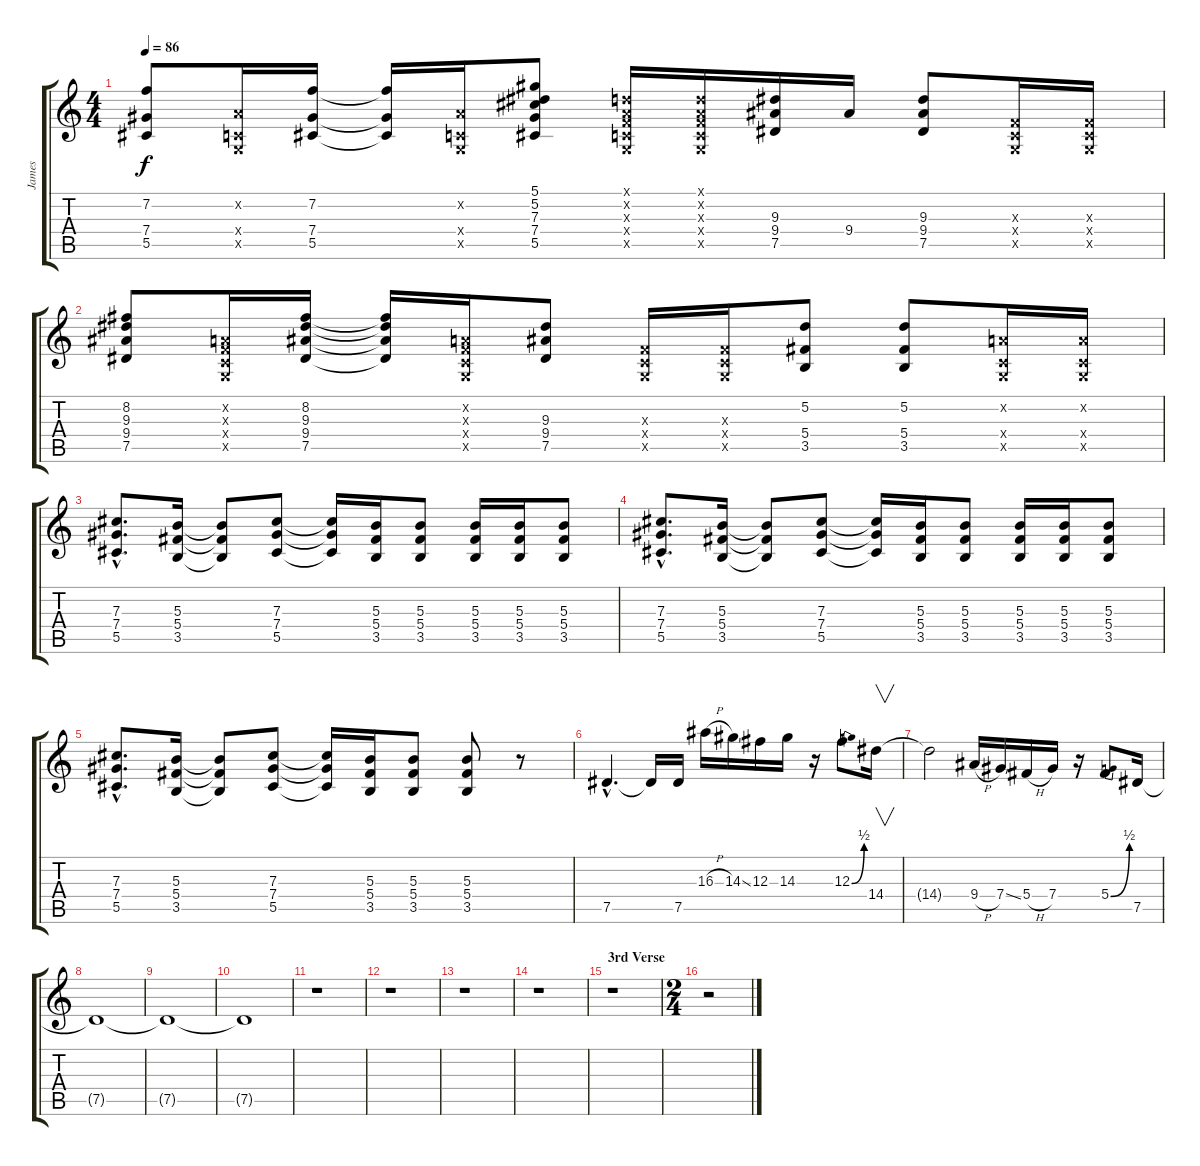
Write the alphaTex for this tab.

\track ("James" "James") {instrument overdrivenguitar}
\staff {score tabs}
\tuning (Eb4 Bb3 Gb3 Db3 Ab2 Eb2) {hide}
\ts (4 4)
\tempo 86
\clef g2
\ks c
(7.2 7.4 5.5).8{dy f} (-1.2{x} -1.4{x} -1.5{x}).16 (7.2 7.4 5.5).16 (7.2{t} 7.4{t} 5.5{t}).16 (-1.2{x} -1.4{x} -1.5{x}).16 (5.1 5.2 7.3 7.4 5.5).8 (-1.1{x} -1.2{x} -1.3{x} -1.4{x} -1.5{x}).16 (-1.1{x} -1.2{x} -1.3{x} -1.4{x} -1.5{x}).16 (9.3 9.4 7.5).16 9.4.16 (9.3 9.4 7.5).8 (-1.3{x} -1.4{x} -1.5{x}).16 (-1.3{x} -1.4{x} -1.5{x}).16 |
(8.2 9.3 9.4 7.5).8 (-1.2{x} -1.3{x} -1.4{x} -1.5{x}).16 (8.2 9.3 9.4 7.5).16 (8.2{t} 9.3{t} 9.4{t} 7.5{t}).16 (-1.2{x} -1.3{x} -1.4{x} -1.5{x}).16 (9.3 9.4 7.5).8 (-1.3{x} -1.4{x} -1.5{x}).16 (-1.3{x} -1.4{x} -1.5{x}).16 (5.2 5.4 3.5).8 (5.2 5.4 3.5).8 (-1.2{x} -1.4{x} -1.5{x}).16 (-1.2{x} -1.4{x} -1.5{x}).16 |
(7.3{hac} 7.4{hac} 5.5{hac}).8{d} (5.3 5.4 3.5).16 (5.3{t} 5.4{t} 3.5{t}).8 (7.3 7.4 5.5).8 (7.3{t} 7.4{t} 5.5{t}).16 (5.3 5.4 3.5).16 (5.3 5.4 3.5).8 (5.3 5.4 3.5).16 (5.3 5.4 3.5).16 (5.3 5.4 3.5).8 |
(7.3{hac} 7.4{hac} 5.5{hac}).8{d} (5.3 5.4 3.5).16 (5.3{t} 5.4{t} 3.5{t}).8 (7.3 7.4 5.5).8 (7.3{t} 7.4{t} 5.5{t}).16 (5.3 5.4 3.5).16 (5.3 5.4 3.5).8 (5.3 5.4 3.5).16 (5.3 5.4 3.5).16 (5.3 5.4 3.5).8 |
(7.3{hac} 7.4{hac} 5.5{hac}).8{d} (5.3 5.4 3.5).16 (5.3{t} 5.4{t} 3.5{t}).8 (7.3 7.4 5.5).8 (7.3{t} 7.4{t} 5.5{t}).16 (5.3 5.4 3.5).16 (5.3 5.4 3.5).8 (5.3 5.4 3.5).8 r.8 |
7.5{hac}.4{d} 7.5{t}.16 7.5.16 16.3{h}.16 14.3{ss}.16 12.3.16 14.3.16 r.16 12.3{be (bend 0 0 60 2)}.8 14.4.16{v} |
14.4{t}.2 9.4{h}.16 7.4{ss}.16 5.4{h}.16 7.4.16 r.16 5.4{be (bend 0 0 60 2)}.8 7.5.16 |
7.5{t}.1 |
7.5{t}.1 |
7.5{t}.1 |
r.1 |
r.1 |
r.1 |
r.1 |
\section ("" "3rd Verse")
r.1 |
\ts (2 4)
r.2
